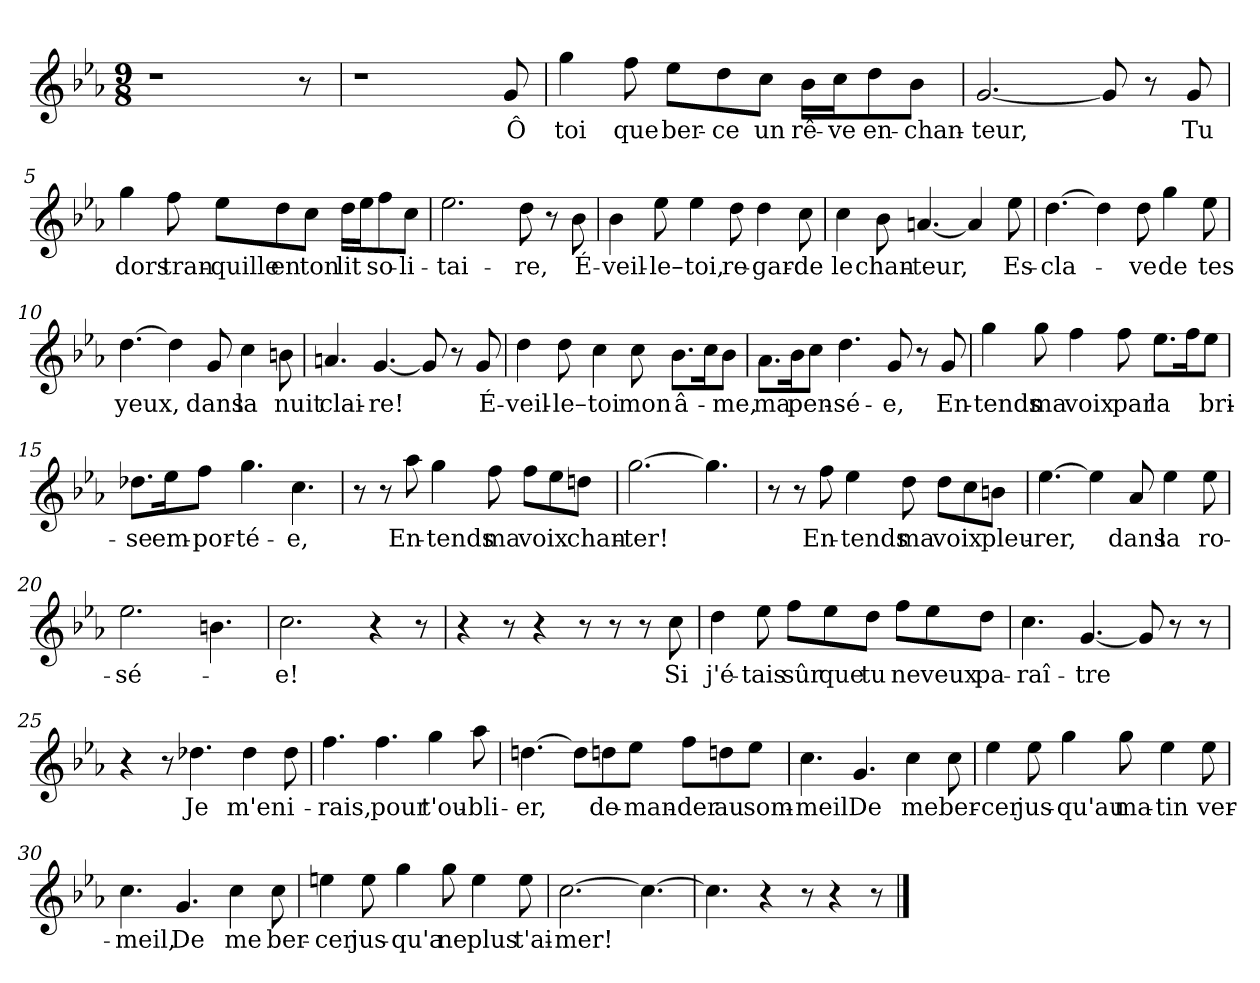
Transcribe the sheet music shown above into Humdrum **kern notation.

**kern	**text
*part1	*part1
*staff1	*staff1
*clefG2	*
*k[b-e-a-]	*
*M9/8	*
=1	=1
1r	.
8r	.
=2	=2
1r	.
!	!LO:LY:b
8g/	Ô
=3	=3
!	!LO:LY:b
4gg\	toi
!	!LO:LY:b
8ff\	que
!	!LO:LY:b
8ee-\L	ber-
!	!LO:LY:b
8dd\	-ce
!	!LO:LY:b
8cc\J	un
!	!LO:LY:b
16b-\LL	rê-
!	!LO:LY:b
16cc\J	-ve
!	!LO:LY:b
8dd\	en-
!	!LO:LY:b
8b-\J	-chan-
=4	=4
!	!LO:LY:b
[2.g/	-teur,
8g/]	.
8r	.
!	!LO:LY:b
8g/	Tu
=5	=5
!	!LO:LY:b
4gg\	dors
!	!LO:LY:b
8ff\	tran-
!	!LO:LY:b
8ee-\L	-quille
!	!LO:LY:b
8dd\	en
!	!LO:LY:b
8cc\J	ton
!	!LO:LY:b
16dd\LL	lit
16ee-\J	.
!	!LO:LY:b
8ff\	so-
!	!LO:LY:b
8cc\J	-li-
=6	=6
!	!LO:LY:b
2.ee-\	-tai-
!	!LO:LY:b
8dd\	-re,
8r	.
!	!LO:LY:b
8b-\	É-
!!LO:LB:g=z
=7	=7
!	!LO:LY:b
4b-\	-veil-
!	!LO:LY:b
8ee-\	-le–
!	!LO:LY:b
4ee-\	toi,
!	!LO:LY:b
8dd\	re-
!	!LO:LY:b
4dd\	-gar-
!	!LO:LY:b
8cc\	-de
=8	=8
!	!LO:LY:b
4cc\	le
!	!LO:LY:b
8b-\	chan-
!	!LO:LY:b
[4.an/	-teur,
4a/]	.
!	!LO:LY:b
8ee-\	Es-
=9	=9
!	!LO:LY:b
[4.dd\	-cla-
4dd\]	.
!	!LO:LY:b
8dd\	-ve
!	!LO:LY:b
4gg\	de
!	!LO:LY:b
8ee-\	tes
=10	=10
!	!LO:LY:b
[4.dd\	yeux,
4dd\]	.
!	!LO:LY:b
8g/	dans
!	!LO:LY:b
4cc\	la
!	!LO:LY:b
8bn\	nuit
=11	=11
!	!LO:LY:b
4.an/	clai-
!	!LO:LY:b
[4.g/	-re!
8g/]	.
8r	.
!	!LO:LY:b
8g/	É-
=12	=12
!	!LO:LY:b
4dd\	-veil-
!	!LO:LY:b
8dd\	-le–
!	!LO:LY:b
4cc\	toi
!	!LO:LY:b
8cc\	mon
!	!LO:LY:b
8.b-\L	â-
16cc\K	.
!	!LO:LY:b
8b-\J	-me,
!!LO:LB:g=z
=13	=13
!	!LO:LY:b
8.a-\L	ma
16b-\K	.
!	!LO:LY:b
8cc\J	pen-
!	!LO:LY:b
4.dd\	-sé-
!	!LO:LY:b
8g/	-e,
8r	.
!	!LO:LY:b
8g/	En-
=14	=14
!	!LO:LY:b
4gg\	-tends
!	!LO:LY:b
8gg\	ma
!	!LO:LY:b
4ff\	voix
!	!LO:LY:b
8ff\	par
!	!LO:LY:b
8.ee-\L	la
16ff\K	.
!	!LO:LY:b
8ee-\J	bri-
=15	=15
!	!LO:LY:b
8.dd-X\L	-se
!	!LO:LY:b
16ee-\K	em-
!	!LO:LY:b
8ff\J	-por-
!	!LO:LY:b
4.gg\	-té-
!	!LO:LY:b
4.cc\	-e,
=16	=16
8r	.
8r	.
!	!LO:LY:b
8aa-\	En-
!	!LO:LY:b
4gg\	-tends
!	!LO:LY:b
8ff\	ma
!	!LO:LY:b
8ff\L	voix
8ee-\	.
!	!LO:LY:b
8ddn\J	chan-
=17	=17
!	!LO:LY:b
[2.gg\	-ter!
4.gg\]	.
!!LO:LB:g=z
=18	=18
8r	.
8r	.
!	!LO:LY:b
8ff\	En-
!	!LO:LY:b
4ee-\	-tends
!	!LO:LY:b
8dd\	ma
!	!LO:LY:b
8dd\L	voix
8cc\	.
!	!LO:LY:b
8bn\J	pleu-
=19	=19
!	!LO:LY:b
[4.ee-\	-rer,
4ee-\]	.
!	!LO:LY:b
8a-/	dans
!	!LO:LY:b
4ee-\	la
!	!LO:LY:b
8ee-\	ro-
=20	=20
!	!LO:LY:b
2.ee-\	-sé-
4.bn\	.
=21	=21
!	!LO:LY:b
2.cc\	-e!
4r	.
8r	.
=22	=22
4r	.
8r	.
4r	.
8r	.
8r	.
8r	.
!	!LO:LY:b
8cc\	Si
=23	=23
!	!LO:LY:b
4dd\	j'é-
!	!LO:LY:b
8ee-\	-tais
!	!LO:LY:b
8ff\L	sûr
!	!LO:LY:b
8ee-\	que
!	!LO:LY:b
8dd\J	tu
!	!LO:LY:b
8ff\L	ne
!	!LO:LY:b
8ee-\	veux
!	!LO:LY:b
8dd\J	pa-
!!LO:LB:g=z
=24	=24
!	!LO:LY:b
4.cc\	-raî-
!	!LO:LY:b
[4.g/	-tre
8g/]	.
8r	.
8r	.
=25	=25
4r	.
8r	.
!	!LO:LY:b
4.dd-X\	Je
!	!LO:LY:b
4dd-\	m'en
!	!LO:LY:b
8dd-\	i-
=26	=26
!	!LO:LY:b
4.ff\	-rais,
!	!LO:LY:b
4.ff\	pour
!	!LO:LY:b
4gg\	t'ou-
!	!LO:LY:b
8aa-\	-bli-
=27	=27
!	!LO:LY:b
[4.ddn\	-er,
8ddn\L]	.
!	!LO:LY:b
8ddn\	de-
!	!LO:LY:b
8ee-\J	-man-
!	!LO:LY:b
8ff\L	-der
!	!LO:LY:b
8ddn\	au
!	!LO:LY:b
8ee-\J	som-
=28	=28
!	!LO:LY:b
4.cc\	-meil
!	!LO:LY:b
4.g/	De
!	!LO:LY:b
4cc\	me
!	!LO:LY:b
8cc\	ber-
!!LO:LB:g=z
=29	=29
!	!LO:LY:b
4ee-\	-cer
!	!LO:LY:b
8ee-\	jus-
!	!LO:LY:b
4gg\	-qu'au
!	!LO:LY:b
8gg\	ma-
!	!LO:LY:b
4ee-\	-tin
!	!LO:LY:b
8ee-\	ver-
=30	=30
!	!LO:LY:b
4.cc\	-meil,
!	!LO:LY:b
4.g/	De
!	!LO:LY:b
4cc\	me
!	!LO:LY:b
8cc\	ber-
=31	=31
!	!LO:LY:b
4een\	-cer
!	!LO:LY:b
8ee\	jus-
!	!LO:LY:b
4gg\	-qu'a
!	!LO:LY:b
8gg\	ne
!	!LO:LY:b
4ee\	plus
!	!LO:LY:b
8ee\	t'ai-
=32	=32
!	!LO:LY:b
[2.cc\	-mer!
4.cc\_	.
=33	=33
4.cc\]	.
4r	.
8r	.
4r	.
8r	.
==	==
*-	*-
